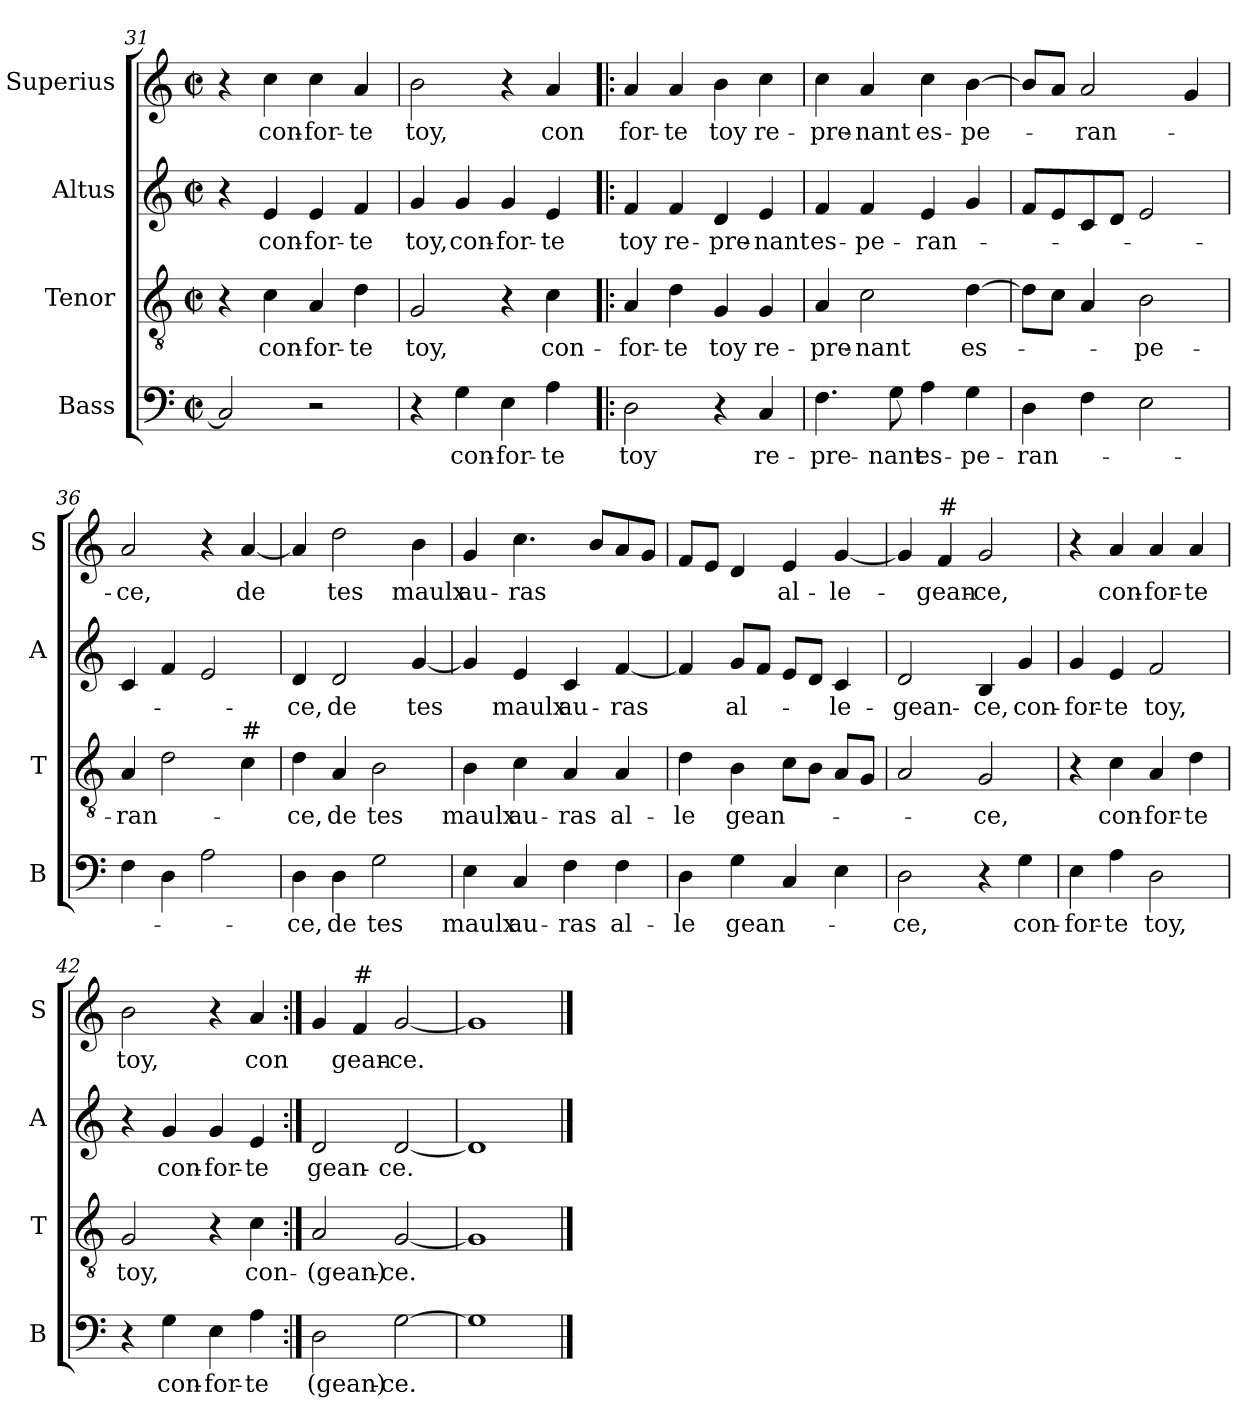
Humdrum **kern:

**kern	**text	**kern	**text	**kern	**text	**kern	**text
*part4	*part4	*part3	*part3	*part2	*part2	*part1	*part1
*staff4	*staff4	*staff3	*staff3	*staff2	*staff2	*staff1	*staff1
*I"Bass	*	*I"Tenor	*	*I"Altus	*	*I"Superius	*
*I'B	*	*I'T	*	*I'A	*	*I'S	*
!!LO:PB:g=z
*clefF4	*	*clefGv2	*	*clefG2	*	*clefG2	*
*k[]	*	*k[]	*	*k[]	*	*k[]	*
*C:	*	*C:	*	*C:	*	*C:	*
*M2/2	*	*M2/2	*	*M2/2	*	*M2/2	*
*met(c|)	*	*met(c|)	*	*met(c|)	*	*met(c|)	*
=31	=31	=31	=31	=31	=31	=31	=31
2C/]	.	4r	.	4r	.	4r	.
.	.	4c\	con-	4e/	con-	4cc\	con-
2r	.	4A/	-for-	4e/	-for-	4cc\	-for-
.	.	4d\	-te	4f/	-te	4a/	-te
=32	=32	=32	=32	=32	=32	=32	=32
4r	.	2G/	toy,	4g/	toy,	2b\	toy,
4G\	con-	.	.	4g/	con-	.	.
4E\	-for-	4r	.	4g/	-for-	4r	.
4A\	-te	4c\	con-	4e/	-te	4a/	con
=33!|:	=33!|:	=33!|:	=33!|:	=33!|:	=33!|:	=33!|:	=33!|:
2D\	toy	4A/	-for-	4f/	toy	4a/	for-
.	.	4d\	-te	4f/	re-	4a/	-te
4r	.	4G/	toy	4d/	-pre-	4b\	toy
4C/	re-	4G/	re-	4e/	-nant	4cc\	re-
=34	=34	=34	=34	=34	=34	=34	=34
4.F\	-pre-	4A/	-pre-	4f/	es-	4cc\	-pre-
.	.	2c\	-nant	4f/	-pe-	4a/	-nant
8G\	-nant	.	.	.	.	.	.
4A\	es-	.	.	4e/	-ran-	4cc\	es-
4G\	-pe-	[4d\	es-	4g/	.	[4b\	-pe-
=35	=35	=35	=35	=35	=35	=35	=35
4D\	-ran-	8d\L]	.	8f/L	.	8b/L]	.
.	.	8c\J	.	8e/	.	8a/J	.
4F\	.	4A/	.	8c/	.	2a/	-ran-
.	.	.	.	8d/J	.	.	.
2E\	.	2B\	-pe-	2e/	.	.	.
.	.	.	.	.	.	4g/	.
!!LO:LB:g=z
=36	=36	=36	=36	=36	=36	=36	=36
4F\	.	4A/	-ran-	4c/	.	2a/	-ce,
4D\	.	2d\	.	4f/	.	.	.
2A\	.	.	.	2e/	.	4r	.
!	!	!LO:TX:a:t=#	!	!	!	!	!
.	.	4c\	.	.	.	[4a/	de
=37	=37	=37	=37	=37	=37	=37	=37
4D\	-ce,	4d\	-ce,	4d/	-ce,	4a/]	.
4D\	de	4A/	de	2d/	de	2dd\	tes
2G\	tes	2B\	tes	.	.	.	.
.	.	.	.	[4g/	tes	4b\	maulx
=38	=38	=38	=38	=38	=38	=38	=38
4E\	maulx	4B\	maulx	4g/]	.	4g/	au-
4C/	au-	4c\	au-	4e/	maulx	4.cc\	-ras
4F\	-ras	4A/	-ras	4c/	au-	.	.
.	.	.	.	.	.	8b/L	.
4F\	al-	4A/	al-	[4f/	-ras	8a/	.
.	.	.	.	.	.	8g/J	.
=39	=39	=39	=39	=39	=39	=39	=39
4D\	-le	4d\	-le	4f/]	.	8f/L	.
.	.	.	.	.	.	8e/J	.
4G\	gean-	4B\	gean-	8g/L	al-	4d/	.
.	.	.	.	8f/J	.	.	.
4C/	.	8c\L	.	8e/L	.	4e/	al-
.	.	8B\J	.	8d/J	.	.	.
4E\	.	8A/L	.	4c/	-le-	[4g/	-le-
.	.	8G/J	.	.	.	.	.
!!LO:LB:g=z
=40	=40	=40	=40	=40	=40	=40	=40
2D\	-ce,	2A/	.	2d/	-gean-	4g/]	.
!	!	!	!	!	!	!LO:TX:a:t=#	!
.	.	.	.	.	.	4f/	-gean-
4r	.	2G/	-ce,	4B/	-ce,	2g/	-ce,
4G\	con-	.	.	4g/	con-	.	.
=41	=41	=41	=41	=41	=41	=41	=41
4E\	-for-	4r	.	4g/	-for-	4r	.
4A\	-te	4c\	con-	4e/	-te	4a/	con-
2D\	toy,	4A/	-for-	2f/	toy,	4a/	-for-
.	.	4d\	-te	.	.	4a/	-te
=42	=42	=42	=42	=42	=42	=42	=42
4r	.	2G/	toy,	4r	.	2b\	toy,
4G\	con-	.	.	4g/	con-	.	.
4E\	-for-	4r	.	4g/	-for-	4r	.
4A\	-te	4c\	con-	4e/	-te	4a/	con
=43:|!	=43:|!	=43:|!	=43:|!	=43:|!	=43:|!	=43:|!	=43:|!
2D\	(gean)-	2A/	-(gean)-	2d/	gean-	4g/	.
!	!	!	!	!	!	!LO:TX:a:t=#	!
.	.	.	.	.	.	4f/	gean-
[2G\	-ce.	[2G/	-ce.	[2d/	-ce.	[2g/	-ce.
=44	=44	=44	=44	=44	=44	=44	=44
1G]	.	1G]	.	1d]	.	1g]	.
==	==	==	==	==	==	==	==
*-	*-	*-	*-	*-	*-	*-	*-
